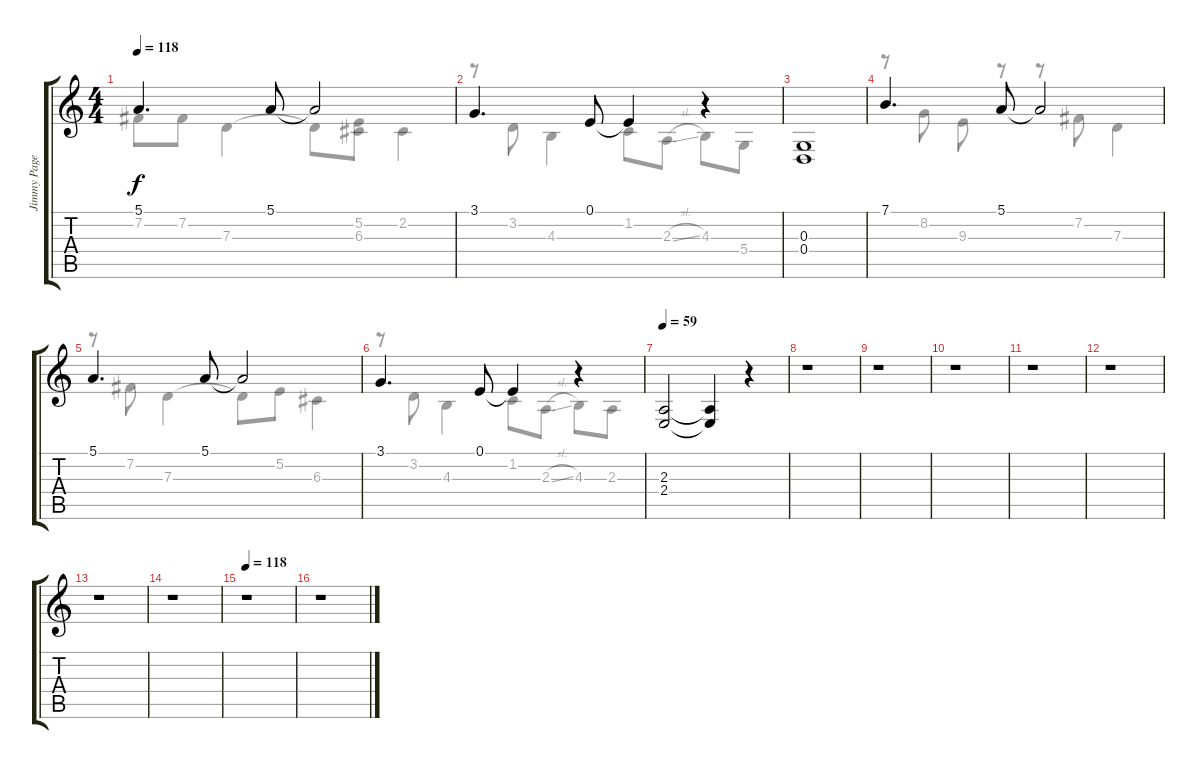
\track ("Jimmy Page (Guitarra - Gizmotron)" "Jimmy Page") {instrument violin}
\staff {score tabs}
\tuning (E4 B3 G3 D3 A2 E2) {hide}
\voice
\ts (4 4)
\tempo 118
\clef g2
\ks c
5.1.4{d dy f} 5.1.8 5.1{t}.2 |
3.1.4{d} 0.1.8 0.1{t}.4 r.4 |
(0.3 0.4).1 |
7.1.4{d} 5.1.8 5.1{t}.2 |
5.1.4{d} 5.1.8 5.1{t}.2 |
3.1.4{d} 0.1.8 0.1{t}.4 r.4 |
\tempo 59
(2.3 2.4).2 (2.3{t} 2.4{t}).4 r.4 |
r.1 |
r.1 |
r.1 |
r.1 |
r.1 |
r.1 |
r.1 |
\tempo 118
r.1 |
r.1
\voice
\clef g2
\ottava regular
\simile none
\ks c
7.2.8{dy f} 7.2.8 7.3.4 7.3{t}.8 (5.2 6.3).8 2.2.4 |
r.8 3.2.8 4.3.4 1.2.8 2.3{sl}.8 4.3.8 5.4.8 |
|
r.8 8.2.8 9.3.8 r.8 r.8 7.2.8 7.3.4 |
r.8 7.2.8 7.3.4 7.3{t}.8 5.2.8 6.3.4 |
r.8 3.2.8 4.3.4 1.2.8 2.3{sl}.8 4.3.8 2.3.8 |
|
|
|
|
|
|
|
|
|
